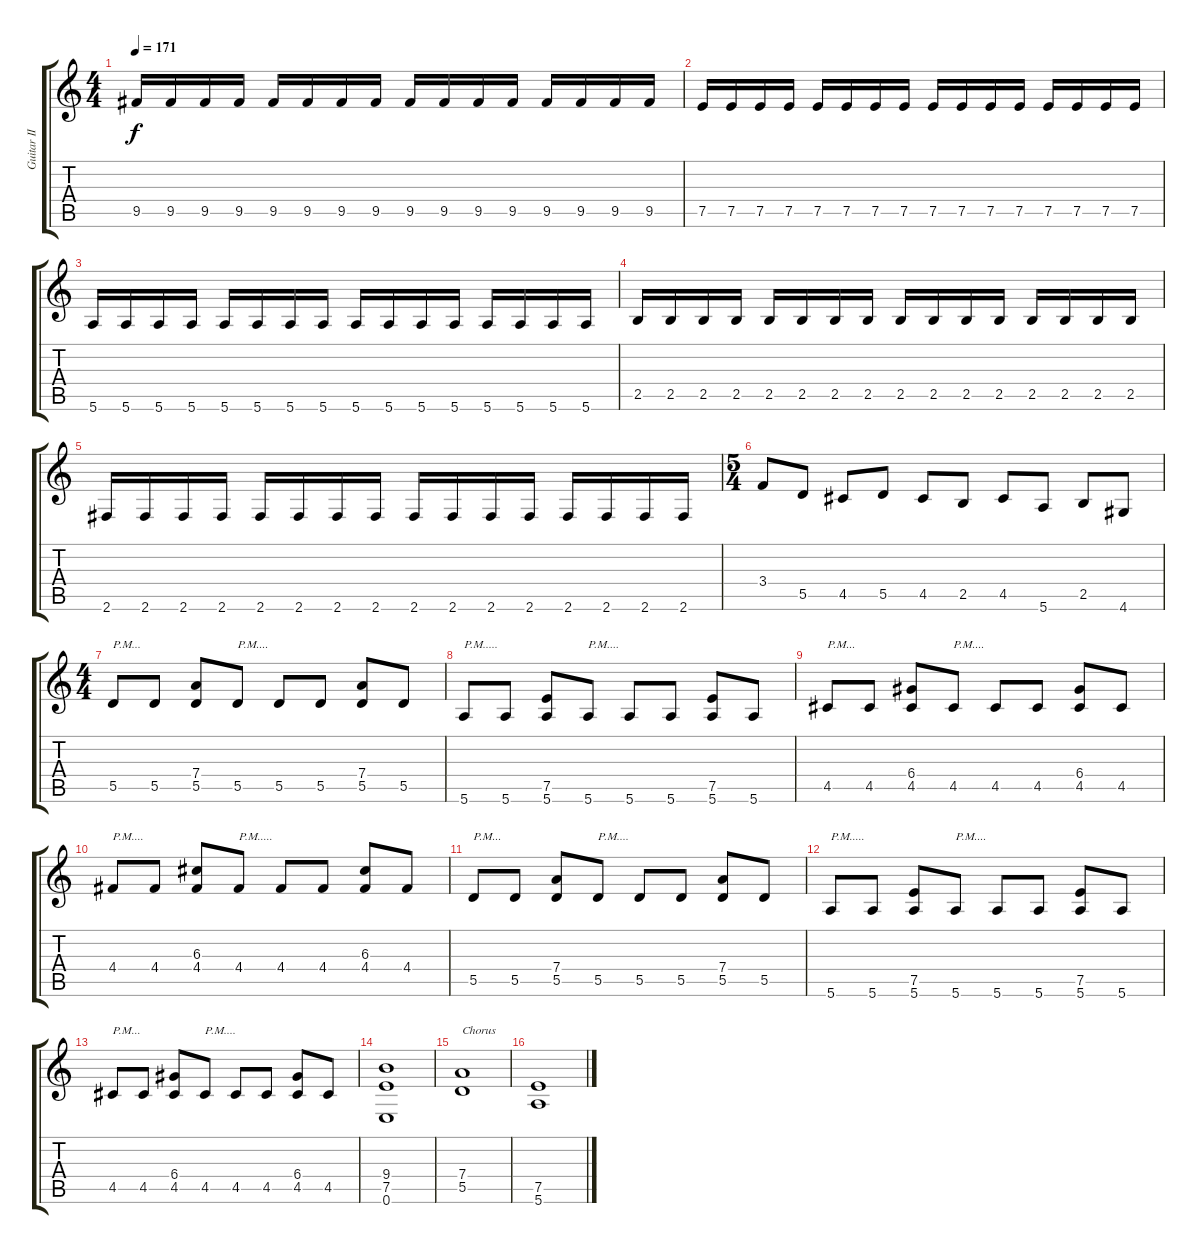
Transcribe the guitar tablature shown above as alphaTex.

\track ("Guitar II (Rhythm)" "Guitar II ") {instrument distortionguitar}
\staff {score tabs}
\tuning (E4 B3 G3 D3 A2 E2) {hide}
\ts (4 4)
\tempo 171
\clef g2
\ks c
9.5.16{dy f} 9.5.16 9.5.16 9.5.16 9.5.16 9.5.16 9.5.16 9.5.16 9.5.16 9.5.16 9.5.16 9.5.16 9.5.16 9.5.16 9.5.16 9.5.16 |
7.5.16 7.5.16 7.5.16 7.5.16 7.5.16 7.5.16 7.5.16 7.5.16 7.5.16 7.5.16 7.5.16 7.5.16 7.5.16 7.5.16 7.5.16 7.5.16 |
5.6.16 5.6.16 5.6.16 5.6.16 5.6.16 5.6.16 5.6.16 5.6.16 5.6.16 5.6.16 5.6.16 5.6.16 5.6.16 5.6.16 5.6.16 5.6.16 |
2.5.16 2.5.16 2.5.16 2.5.16 2.5.16 2.5.16 2.5.16 2.5.16 2.5.16 2.5.16 2.5.16 2.5.16 2.5.16 2.5.16 2.5.16 2.5.16 |
2.6.16 2.6.16 2.6.16 2.6.16 2.6.16 2.6.16 2.6.16 2.6.16 2.6.16 2.6.16 2.6.16 2.6.16 2.6.16 2.6.16 2.6.16 2.6.16 |
\ts (5 4)
3.4.8 5.5.8 4.5.8 5.5.8 4.5.8 2.5.8 4.5.8 5.6.8 2.5.8 4.6.8 |
\ts (4 4)
5.5.8{txt "P.M..."} 5.5.8 (7.4 5.5).8 5.5.8{txt "P.M...."} 5.5.8 5.5.8 (7.4 5.5).8 5.5.8 |
5.6.8{txt "P.M....."} 5.6.8 (7.5 5.6).8 5.6.8{txt "P.M...."} 5.6.8 5.6.8 (7.5 5.6).8 5.6.8 |
4.5.8{txt "P.M..."} 4.5.8 (6.4 4.5).8 4.5.8{txt "P.M...."} 4.5.8 4.5.8 (6.4 4.5).8 4.5.8 |
4.4.8{txt "P.M...."} 4.4.8 (6.3 4.4).8 4.4.8{txt "P.M....."} 4.4.8 4.4.8 (6.3 4.4).8 4.4.8 |
5.5.8{txt "P.M..."} 5.5.8 (7.4 5.5).8 5.5.8{txt "P.M...."} 5.5.8 5.5.8 (7.4 5.5).8 5.5.8 |
5.6.8{txt "P.M....."} 5.6.8 (7.5 5.6).8 5.6.8{txt "P.M...."} 5.6.8 5.6.8 (7.5 5.6).8 5.6.8 |
4.5.8{txt "P.M..."} 4.5.8 (6.4 4.5).8 4.5.8{txt "P.M...."} 4.5.8 4.5.8 (6.4 4.5).8 4.5.8 |
(9.4 7.5 0.6).1 |
(7.4 5.5).1{txt "Chorus"} |
(7.5 5.6).1
